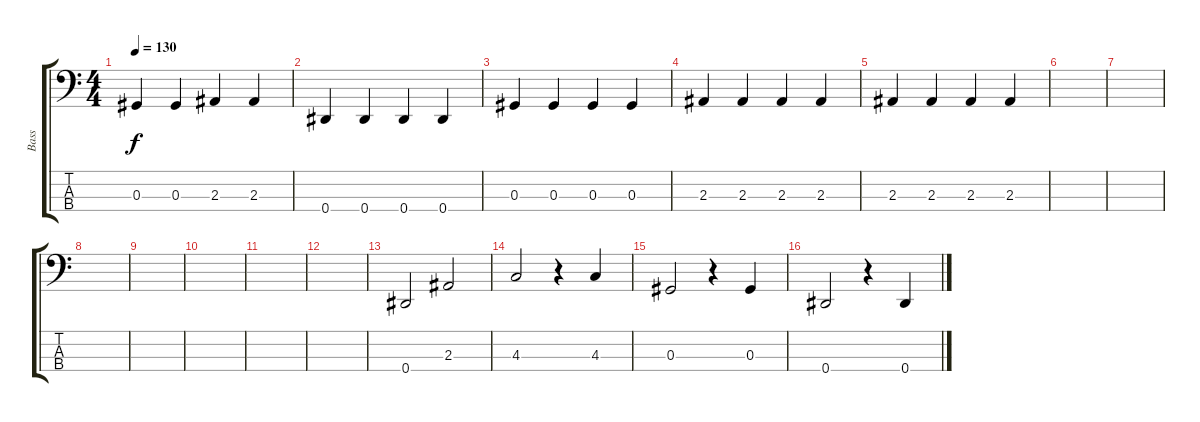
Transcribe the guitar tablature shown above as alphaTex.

\track ("Bass" "Bass") {instrument electricbassfinger}
\staff {score tabs}
\tuning (Gb2 Db2 Ab1 Eb1) {hide}
\ts (4 4)
\tempo 130
\clef f4
\ks c
0.3.4{dy f} 0.3.4 2.3.4 2.3.4 |
0.4.4 0.4.4 0.4.4 0.4.4 |
0.3.4 0.3.4 0.3.4 0.3.4 |
2.3.4 2.3.4 2.3.4 2.3.4 |
2.3.4 2.3.4 2.3.4 2.3.4 |
|
|
|
|
|
|
|
0.4.2 2.3.2 |
4.3.2 r.4 4.3.4 |
0.3.2 r.4 0.3.4 |
0.4.2 r.4 0.4.4
